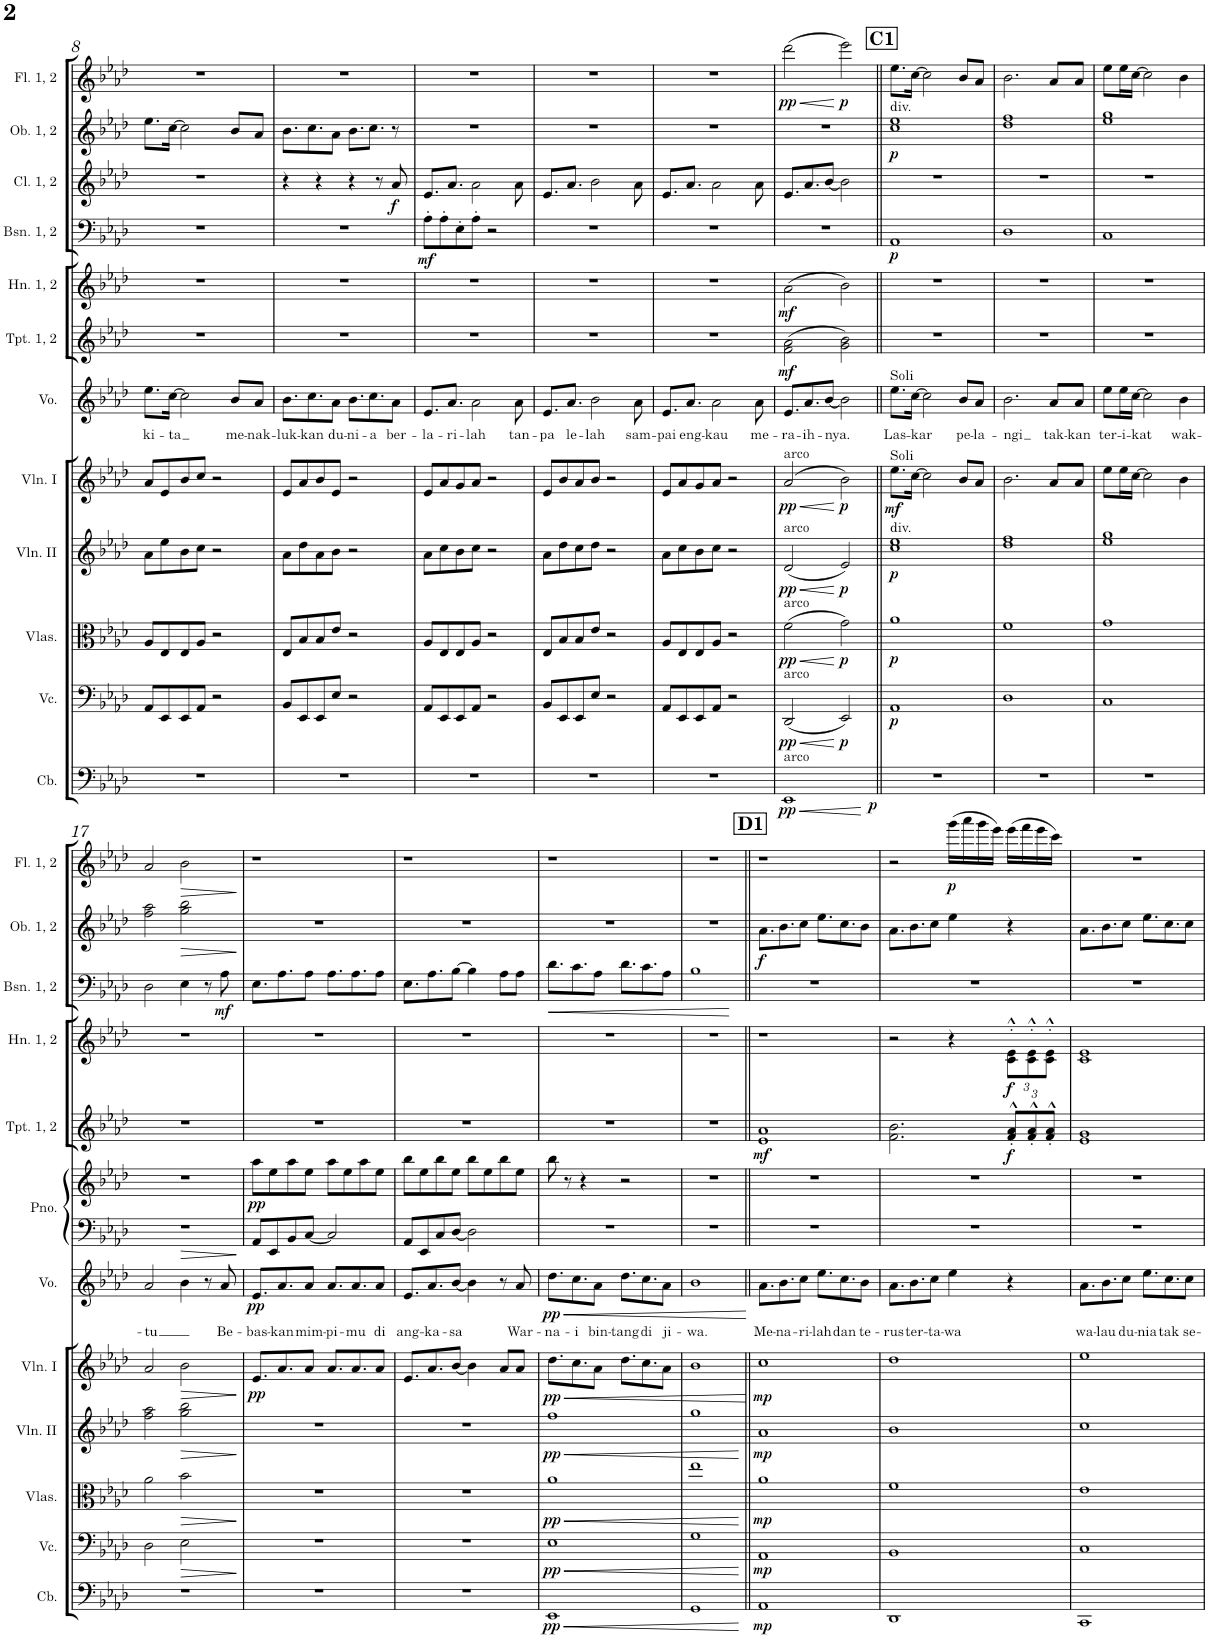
**kern	**dynam	**kern	**dynam	**kern	**dynam	**kern	**dynam	**kern	**dynam	**kern	**text	**dynam	**kern	**kern	**dynam	**kern	**dynam	**kern	**dynam	**kern	**dynam	**kern	**dynam	**kern	**dynam	**kern	**dynam
*part13	*part13	*part12	*part12	*part11	*part11	*part10	*part10	*part9	*part9	*part8	*part8	*part8	*part7	*part7	*part7	*part6	*part6	*part5	*part5	*part4	*part4	*part3	*part3	*part2	*part2	*part1	*part1
*staff14	*staff14	*staff13	*staff13	*staff12	*staff12	*staff11	*staff11	*staff10	*staff10	*staff9	*staff9	*staff9	*staff8	*staff7	*staff7/8	*staff6	*staff6	*staff5	*staff5	*staff4	*staff4	*staff3	*staff3	*staff2	*staff2	*staff1	*staff1
*I"Contrabass	*	*I"Violoncello	*	*I"Violas	*	*I"Violin II	*	*I"Violin I	*	*I"Voice	*	*	*I"Piano	*	*	*I"Trumpets 1, 2 in Bb	*	*I"Horns 1, 2 in F	*	*I"Bassoons 1, 2	*	*I"Clarinets 1, 2 in Bb	*	*I"Oboes 1, 2	*	*I"Flutes 1, 2	*
*I'Cb.	*	*I'Vc.	*	*I'Vlas.	*	*I'Vln. II	*	*I'Vln. I	*	*I'Vo.	*	*	*I'Pno.	*	*	*I'Tpt. 1, 2	*	*I'Hn. 1, 2	*	*I'Bsn. 1, 2	*	*I'Cl. 1, 2	*	*I'Ob. 1, 2	*	*I'Fl. 1, 2	*
!!LO:PB:g=z
*clefF4	*	*clefF4	*	*clefC3	*	*clefG2	*	*clefG2	*	*clefG2	*	*	*clefF4	*clefG2	*	*clefG2	*	*clefG2	*	*clefF4	*	*clefG2	*	*clefG2	*	*clefG2	*
*Trd7c12	*	*	*	*	*	*	*	*	*	*	*	*	*	*	*	*Trd1c2	*	*Trd4c7	*	*	*	*Trd1c2	*	*	*	*	*
*k[b-e-a-d-]	*	*k[b-e-a-d-]	*	*k[b-e-a-d-]	*	*k[b-e-a-d-]	*	*k[b-e-a-d-]	*	*k[b-e-a-d-]	*	*	*k[b-e-a-d-]	*k[b-e-a-d-]	*	*k[b-e-a-d-]	*	*k[b-e-a-d-]	*	*k[b-e-a-d-]	*	*k[b-e-a-d-]	*	*k[b-e-a-d-]	*	*k[b-e-a-d-]	*
*A-:	*	*A-:	*	*A-:	*	*A-:	*	*A-:	*	*A-:	*	*	*A-:	*A-:	*	*A-:	*	*A-:	*	*A-:	*	*A-:	*	*A-:	*	*A-:	*
*M4/4	*	*M4/4	*	*M4/4	*	*M4/4	*	*M4/4	*	*M4/4	*	*	*M4/4	*M4/4	*	*M4/4	*	*M4/4	*	*M4/4	*	*M4/4	*	*M4/4	*	*M4/4	*
=8	=8	=8	=8	=8	=8	=8	=8	=8	=8	=8	=8	=8	=8	=8	=8	=8	=8	=8	=8	=8	=8	=8	=8	=8	=8	=8	=8
!	!	!	!	!	!	!	!	!	!	!	!LO:LY:b	!	!	!	!	!	!	!	!	!	!	!	!	!	!	!	!
1r	.	8AA-/L	.	8A-/L	.	8a-\L	.	8a-/L	.	8.ee-\L	ki-	.	1r	1r	.	1r	.	1r	.	1r	.	1r	.	8.ee-\L	.	1r	.
.	.	8EE-/	.	8E-/	.	8ee-\	.	8e-/	.	.	.	.	.	.	.	.	.	.	.	.	.	.	.	.	.	.	.
!	!	!	!	!	!	!	!	!	!	!	!LO:LY:b	!	!	!	!	!	!	!	!	!	!	!	!	!	!	!	!
.	.	.	.	.	.	.	.	.	.	[>16cc\Jk	-ta	.	.	.	.	.	.	.	.	.	.	.	.	[>16cc\Jk	.	.	.
.	.	8EE-/	.	8E-/	.	8b-\	.	8b-/	.	2cc\]	.	.	.	.	.	.	.	.	.	.	.	.	.	2cc\]	.	.	.
.	.	8AA-/J	.	8A-/J	.	8cc\J	.	8cc/J	.	.	.	.	.	.	.	.	.	.	.	.	.	.	.	.	.	.	.
.	.	2r	.	2r	.	2r	.	2r	.	.	.	.	.	.	.	.	.	.	.	.	.	.	.	.	.	.	.
!	!	!	!	!	!	!	!	!	!	!	!LO:LY:b	!	!	!	!	!	!	!	!	!	!	!	!	!	!	!	!
.	.	.	.	.	.	.	.	.	.	8b-/L	me-	.	.	.	.	.	.	.	.	.	.	.	.	8b-/L	.	.	.
!	!	!	!	!	!	!	!	!	!	!	!LO:LY:b	!	!	!	!	!	!	!	!	!	!	!	!	!	!	!	!
.	.	.	.	.	.	.	.	.	.	8a-/J	-nak-	.	.	.	.	.	.	.	.	.	.	.	.	8a-/J	.	.	.
=9	=9	=9	=9	=9	=9	=9	=9	=9	=9	=9	=9	=9	=9	=9	=9	=9	=9	=9	=9	=9	=9	=9	=9	=9	=9	=9	=9
!	!	!	!	!	!	!	!	!	!	!	!LO:LY:b	!	!	!	!	!	!	!	!	!	!	!	!	!	!	!	!
1r	.	8BB-/L	.	8E-/L	.	8a-\L	.	8e-/L	.	8.b-\L	-luk-	.	1r	1r	.	1r	.	1r	.	1r	.	4r	.	8.b-\L	.	1r	.
.	.	8EE-/	.	8B-/	.	8dd-\	.	8a-/	.	.	.	.	.	.	.	.	.	.	.	.	.	.	.	.	.	.	.
!	!	!	!	!	!	!	!	!	!	!	!LO:LY:b	!	!	!	!	!	!	!	!	!	!	!	!	!	!	!	!
.	.	.	.	.	.	.	.	.	.	8.cc\	-kan	.	.	.	.	.	.	.	.	.	.	.	.	8.cc\	.	.	.
.	.	8EE-/	.	8B-/	.	8a-\	.	8b-/	.	.	.	.	.	.	.	.	.	.	.	.	.	4r	.	.	.	.	.
!	!	!	!	!	!	!	!	!	!	!	!LO:LY:b	!	!	!	!	!	!	!	!	!	!	!	!	!	!	!	!
.	.	8E-/J	.	8e-/J	.	8b-\J	.	8e-/J	.	8a-\J	du-	.	.	.	.	.	.	.	.	.	.	.	.	8a-\J	.	.	.
!	!	!	!	!	!	!	!	!	!	!	!LO:LY:b	!	!	!	!	!	!	!	!	!	!	!	!	!	!	!	!
.	.	2r	.	2r	.	2r	.	2r	.	8.b-\L	-ni-	.	.	.	.	.	.	.	.	.	.	4r	.	8.b-\L	.	.	.
!	!	!	!	!	!	!	!	!	!	!	!LO:LY:b	!	!	!	!	!	!	!	!	!	!	!	!	!	!	!	!
.	.	.	.	.	.	.	.	.	.	8.cc\	-a	.	.	.	.	.	.	.	.	.	.	.	.	8.cc\J	.	.	.
.	.	.	.	.	.	.	.	.	.	.	.	.	.	.	.	.	.	.	.	.	.	8r	.	.	.	.	.
!	!	!	!	!	!	!	!	!	!	!	!LO:LY:b	!	!	!	!	!	!	!	!	!	!	!	!LO:DY:b	!	!	!	!
.	.	.	.	.	.	.	.	.	.	8a-\J	ber-	.	.	.	.	.	.	.	.	.	.	8a-/	f	8r	.	.	.
=10	=10	=10	=10	=10	=10	=10	=10	=10	=10	=10	=10	=10	=10	=10	=10	=10	=10	=10	=10	=10	=10	=10	=10	=10	=10	=10	=10
!	!	!	!	!	!	!	!	!	!	!	!LO:LY:b	!	!	!	!	!	!	!	!	!	!LO:DY:b	!	!	!	!	!	!
1r	.	8AA-/L	.	8A-/L	.	8a-\L	.	8e-/L	.	8.e-/L	-la-	.	1r	1r	.	1r	.	1r	.	8A-'\L	mf	8.e-/L	.	1r	.	1r	.
.	.	8EE-/	.	8E-/	.	8cc\	.	8a-/	.	.	.	.	.	.	.	.	.	.	.	8A-'\	.	.	.	.	.	.	.
!	!	!	!	!	!	!	!	!	!	!	!LO:LY:b	!	!	!	!	!	!	!	!	!	!	!	!	!	!	!	!
.	.	.	.	.	.	.	.	.	.	8.a-/J	-ri-	.	.	.	.	.	.	.	.	.	.	8.a-/J	.	.	.	.	.
.	.	8EE-/	.	8E-/	.	8b-\	.	8g/	.	.	.	.	.	.	.	.	.	.	.	8E-'\	.	.	.	.	.	.	.
!	!	!	!	!	!	!	!	!	!	!	!LO:LY:b	!	!	!	!	!	!	!	!	!	!	!	!	!	!	!	!
.	.	8AA-/J	.	8A-/J	.	8cc\J	.	8a-/J	.	2a-\	-lah	.	.	.	.	.	.	.	.	8A-'\J	.	2a-\	.	.	.	.	.
.	.	2r	.	2r	.	2r	.	2r	.	.	.	.	.	.	.	.	.	.	.	2r	.	.	.	.	.	.	.
!	!	!	!	!	!	!	!	!	!	!	!LO:LY:b	!	!	!	!	!	!	!	!	!	!	!	!	!	!	!	!
.	.	.	.	.	.	.	.	.	.	8a-\	tan-	.	.	.	.	.	.	.	.	.	.	8a-\	.	.	.	.	.
=11	=11	=11	=11	=11	=11	=11	=11	=11	=11	=11	=11	=11	=11	=11	=11	=11	=11	=11	=11	=11	=11	=11	=11	=11	=11	=11	=11
!	!	!	!	!	!	!	!	!	!	!	!LO:LY:b	!	!	!	!	!	!	!	!	!	!	!	!	!	!	!	!
1r	.	8BB-/L	.	8E-/L	.	8a-\L	.	8e-/L	.	8.e-/L	-pa	.	1r	1r	.	1r	.	1r	.	1r	.	8.e-/L	.	1r	.	1r	.
.	.	8EE-/	.	8B-/	.	8dd-\	.	8b-/	.	.	.	.	.	.	.	.	.	.	.	.	.	.	.	.	.	.	.
!	!	!	!	!	!	!	!	!	!	!	!LO:LY:b	!	!	!	!	!	!	!	!	!	!	!	!	!	!	!	!
.	.	.	.	.	.	.	.	.	.	8.a-/J	le-	.	.	.	.	.	.	.	.	.	.	8.a-/J	.	.	.	.	.
.	.	8EE-/	.	8B-/	.	8cc\	.	8a-/	.	.	.	.	.	.	.	.	.	.	.	.	.	.	.	.	.	.	.
!	!	!	!	!	!	!	!	!	!	!	!LO:LY:b	!	!	!	!	!	!	!	!	!	!	!	!	!	!	!	!
.	.	8E-/J	.	8e-/J	.	8dd-\J	.	8b-/J	.	2b-\	-lah	.	.	.	.	.	.	.	.	.	.	2b-\	.	.	.	.	.
.	.	2r	.	2r	.	2r	.	2r	.	.	.	.	.	.	.	.	.	.	.	.	.	.	.	.	.	.	.
!	!	!	!	!	!	!	!	!	!	!	!LO:LY:b	!	!	!	!	!	!	!	!	!	!	!	!	!	!	!	!
.	.	.	.	.	.	.	.	.	.	8a-\	sam-	.	.	.	.	.	.	.	.	.	.	8a-\	.	.	.	.	.
=12	=12	=12	=12	=12	=12	=12	=12	=12	=12	=12	=12	=12	=12	=12	=12	=12	=12	=12	=12	=12	=12	=12	=12	=12	=12	=12	=12
!	!	!	!	!	!	!	!	!	!	!	!LO:LY:b	!	!	!	!	!	!	!	!	!	!	!	!	!	!	!	!
1r	.	8AA-/L	.	8A-/L	.	8a-\L	.	8e-/L	.	8.e-/L	-pai	.	1r	1r	.	1r	.	1r	.	1r	.	8.e-/L	.	1r	.	1r	.
.	.	8EE-/	.	8E-/	.	8cc\	.	8a-/	.	.	.	.	.	.	.	.	.	.	.	.	.	.	.	.	.	.	.
!	!	!	!	!	!	!	!	!	!	!	!LO:LY:b	!	!	!	!	!	!	!	!	!	!	!	!	!	!	!	!
.	.	.	.	.	.	.	.	.	.	8.a-/J	eng-	.	.	.	.	.	.	.	.	.	.	8.a-/J	.	.	.	.	.
.	.	8EE-/	.	8E-/	.	8b-\	.	8g/	.	.	.	.	.	.	.	.	.	.	.	.	.	.	.	.	.	.	.
!	!	!	!	!	!	!	!	!	!	!	!LO:LY:b	!	!	!	!	!	!	!	!	!	!	!	!	!	!	!	!
.	.	8AA-/J	.	8A-/J	.	8cc\J	.	8a-/J	.	2a-\	-kau	.	.	.	.	.	.	.	.	.	.	2a-\	.	.	.	.	.
.	.	2r	.	2r	.	2r	.	2r	.	.	.	.	.	.	.	.	.	.	.	.	.	.	.	.	.	.	.
!	!	!	!	!	!	!	!	!	!	!	!LO:LY:b	!	!	!	!	!	!	!	!	!	!	!	!	!	!	!	!
.	.	.	.	.	.	.	.	.	.	8a-\	me-	.	.	.	.	.	.	.	.	.	.	8a-\	.	.	.	.	.
=13	=13	=13	=13	=13	=13	=13	=13	=13	=13	=13	=13	=13	=13	=13	=13	=13	=13	=13	=13	=13	=13	=13	=13	=13	=13	=13	=13
!	!	!	!	!	!	!	!	!LO:TX:a:t=arco	!	!	!	!	!	!	!	!	!	!	!	!	!	!	!	!	!	!	!
!	!	!	!	!	!	!LO:TX:a:t=arco	!	!	!	!	!	!	!	!	!	!	!	!	!	!	!	!	!	!	!	!	!
!	!	!	!	!LO:TX:a:t=arco	!	!	!	!	!	!	!	!	!	!	!	!	!	!	!	!	!	!	!	!	!	!	!
!	!	!LO:TX:a:t=arco	!	!	!	!	!	!	!	!	!	!	!	!	!	!	!	!	!	!	!	!	!	!	!	!	!
!LO:TX:a:t=arco	!	!	!	!	!	!	!	!	!	!	!	!	!	!	!	!	!	!	!	!	!	!	!	!	!	!	!
!	!LO:HP:b	!	!LO:HP:b	!	!LO:HP:b	!	!LO:HP:b	!	!LO:HP:b	!	!LO:LY:b	!	!	!	!	!	!	!	!	!	!	!	!	!	!	!	!LO:HP:b
!	!LO:DY:n=1:b	!	!LO:DY:n=1:b	!	!LO:DY:n=1:b	!	!LO:DY:n=1:b	!	!LO:DY:n=1:b	!	!	!	!	!	!	!	!LO:DY:b	!	!LO:DY:b	!	!	!	!	!	!	!	!LO:DY:n=1:b
*^	*	*	*	*	*	*	*	*	*	*	*	*	*	*	*	*	*	*	*	*	*	*	*	*	*	*	*
1EE-	2..ryy	< pp	(2DD-/	< pp	(2f\	< pp	(2d-/	< pp	(2a-/	< pp	8.e-/L	-ra-	.	1r	1r	.	(2f\ 2a-\	mf	(2a-\	mf	1r	.	8.e-/L	.	1r	.	(2ddd-\	< pp
!	!	!	!	!	!	!	!	!	!	!	!	!LO:LY:b	!	!	!	!	!	!	!	!	!	!	!	!	!	!	!	!
.	.	.	.	.	.	.	.	.	.	.	8.a-/	-ih-	.	.	.	.	.	.	.	.	.	.	8.a-/	.	.	.	.	.
!	!	!	!	!	!	!	!	!	!	!	!	!LO:LY:b	!	!	!	!	!	!	!	!	!	!	!	!	!	!	!	!
.	.	.	.	.	.	.	.	.	.	.	[<8b-/J	-nya.	.	.	.	.	.	.	.	.	.	.	[<8b-/J	.	.	.	.	.
!	!	!	!	!LO:DY:n=2:b	!	!LO:DY:n=2:b	!	!LO:DY:n=2:b	!	!LO:DY:n=2:b	!	!	!	!	!	!	!	!	!	!	!	!	!	!	!	!	!	!LO:DY:n=2:b
.	.	.	2EE-/)	[ p	2g\)	[ p	2e-/)	[ p	2b-\)	[ p	2b-\]	.	.	.	.	.	2g\ 2b-\)	.	2b-\)	.	.	.	2b-\]	.	.	.	2eee-\)	[ p
!	!	!LO:DY:n=2:b	!	!	!	!	!	!	!	!	!	!	!	!	!	!	!	!	!	!	!	!	!	!	!	!	!	!
.	8ryy	p	.	.	.	.	.	.	.	.	.	.	.	.	.	.	.	.	.	.	.	.	.	.	.	.	.	.
.	.	[	.	.	.	.	.	.	.	.	.	.	.	.	.	.	.	.	.	.	.	.	.	.	.	.	.	.
!!LO:REH:place=s1:a:B:cj:fs=14:t=C1
=14||	=14||	=14||	=14||	=14||	=14||	=14||	=14||	=14||	=14||	=14||	=14||	=14||	=14||	=14||	=14||	=14||	=14||	=14||	=14||	=14||	=14||	=14||	=14||	=14||	=14||	=14||	=14||	=14||
!	!	!	!	!	!	!	!	!	!	!	!	!	!	!	!	!	!	!	!	!	!	!	!	!	!LO:TX:a:t=div.	!	!	!
!	!	!	!	!	!	!	!	!	!	!	!LO:TX:a:t=Soli	!	!	!	!	!	!	!	!	!	!	!	!	!	!	!	!	!
!	!	!	!	!	!	!	!	!	!LO:TX:a:t=Soli	!	!	!	!	!	!	!	!	!	!	!	!	!	!	!	!	!	!	!
!	!	!	!	!	!	!	!LO:TX:a:t=div.	!	!	!	!	!	!	!	!	!	!	!	!	!	!	!	!	!	!	!	!	!
!	!	!	!	!LO:DY:b	!	!LO:DY:b	!	!LO:DY:b	!	!LO:DY:b	!	!LO:LY:b	!	!	!	!	!	!	!	!	!	!LO:DY:b	!	!	!	!LO:DY:b	!	!
*v	*v	*	*	*	*	*	*	*	*	*	*	*	*	*	*	*	*	*	*	*	*	*	*	*	*	*	*	*
1r	.	1AA-	p	1a-	p	1cc 1ee-	p	8.ee-\L	mf	8.ee-\L	Las-	.	1r	1r	.	1r	.	1r	.	1AA-	p	1r	.	1cc 1ee-	p	8.ee-\L	.
!	!	!	!	!	!	!	!	!	!	!	!LO:LY:b	!	!	!	!	!	!	!	!	!	!	!	!	!	!	!	!
.	.	.	.	.	.	.	.	[>16cc\Jk	.	[>16cc\Jk	-kar	.	.	.	.	.	.	.	.	.	.	.	.	.	.	[>16cc\Jk	.
.	.	.	.	.	.	.	.	2cc\]	.	2cc\]	.	.	.	.	.	.	.	.	.	.	.	.	.	.	.	2cc\]	.
!	!	!	!	!	!	!	!	!	!	!	!LO:LY:b	!	!	!	!	!	!	!	!	!	!	!	!	!	!	!	!
.	.	.	.	.	.	.	.	8b-/L	.	8b-/L	pe-	.	.	.	.	.	.	.	.	.	.	.	.	.	.	8b-/L	.
!	!	!	!	!	!	!	!	!	!	!	!LO:LY:b	!	!	!	!	!	!	!	!	!	!	!	!	!	!	!	!
.	.	.	.	.	.	.	.	8a-/J	.	8a-/J	-la-	.	.	.	.	.	.	.	.	.	.	.	.	.	.	8a-/J	.
=15	=15	=15	=15	=15	=15	=15	=15	=15	=15	=15	=15	=15	=15	=15	=15	=15	=15	=15	=15	=15	=15	=15	=15	=15	=15	=15	=15
!	!	!	!	!	!	!	!	!	!	!	!LO:LY:b	!	!	!	!	!	!	!	!	!	!	!	!	!	!	!	!
1r	.	1D-	.	1f	.	1dd- 1ff	.	2.b-\	.	2.b-\	-ngi	.	1r	1r	.	1r	.	1r	.	1D-	.	1r	.	1dd- 1ff	.	2.b-\	.
!	!	!	!	!	!	!	!	!	!	!	!LO:LY:b	!	!	!	!	!	!	!	!	!	!	!	!	!	!	!	!
.	.	.	.	.	.	.	.	8a-/L	.	8a-/L	tak-	.	.	.	.	.	.	.	.	.	.	.	.	.	.	8a-/L	.
!	!	!	!	!	!	!	!	!	!	!	!LO:LY:b	!	!	!	!	!	!	!	!	!	!	!	!	!	!	!	!
.	.	.	.	.	.	.	.	8a-/J	.	8a-/J	-kan	.	.	.	.	.	.	.	.	.	.	.	.	.	.	8a-/J	.
=16	=16	=16	=16	=16	=16	=16	=16	=16	=16	=16	=16	=16	=16	=16	=16	=16	=16	=16	=16	=16	=16	=16	=16	=16	=16	=16	=16
!	!	!	!	!	!	!	!	!	!	!	!LO:LY:b	!	!	!	!	!	!	!	!	!	!	!	!	!	!	!	!
1r	.	1C	.	1g	.	1ee- 1gg	.	8ee-\L	.	8ee-\L	ter-	.	1r	1r	.	1r	.	1r	.	1C	.	1r	.	1ee- 1gg	.	8ee-\L	.
!	!	!	!	!	!	!	!	!	!	!	!LO:LY:b	!	!	!	!	!	!	!	!	!	!	!	!	!	!	!	!
.	.	.	.	.	.	.	.	16ee-\L	.	16ee-\L	-i-	.	.	.	.	.	.	.	.	.	.	.	.	.	.	16ee-\L	.
!	!	!	!	!	!	!	!	!	!	!	!LO:LY:b	!	!	!	!	!	!	!	!	!	!	!	!	!	!	!	!
.	.	.	.	.	.	.	.	[>16cc\JJ	.	[>16cc\JJ	-kat	.	.	.	.	.	.	.	.	.	.	.	.	.	.	[>16cc\JJ	.
.	.	.	.	.	.	.	.	2cc\]	.	2cc\]	.	.	.	.	.	.	.	.	.	.	.	.	.	.	.	2cc\]	.
!	!	!	!	!	!	!	!	!	!	!	!LO:LY:b	!	!	!	!	!	!	!	!	!	!	!	!	!	!	!	!
.	.	.	.	.	.	.	.	4b-\	.	4b-\	wak-	.	.	.	.	.	.	.	.	.	.	.	.	.	.	4b-\	.
!!LO:LB:g=z
=17	=17	=17	=17	=17	=17	=17	=17	=17	=17	=17	=17	=17	=17	=17	=17	=17	=17	=17	=17	=17	=17	=17	=17	=17	=17	=17	=17
!	!	!	!	!	!	!	!	!	!	!	!LO:LY:b	!	!	!	!	!	!	!	!	!	!	!	!	!	!	!	!
1r	.	2D-\	.	2a-\	.	2ff\ 2aa-\	.	2a-/	.	2a-/	-tu	.	1r	1r	.	1r	.	1r	.	2D-\	.	1r	.	2ff\ 2aa-\	.	2a-/	.
!	!	!	!LO:HP:b	!	!LO:HP:b	!	!LO:HP:b	!	!LO:HP:b	!	!	!LO:HP:b	!	!	!	!	!	!	!	!	!	!	!	!	!LO:HP:b	!	!LO:HP:b
.	.	2E-\	>	2b-\	>	2gg\ 2bb-\	>	2b-\	>	4b-\	.	>	.	.	.	.	.	.	.	4E-\	.	.	.	2gg\ 2bb-\	>	2b-\	>
.	.	.	.	.	.	.	.	.	.	8r	.	.	.	.	.	.	.	.	.	8r	.	.	.	.	.	.	.
!	!	!	!	!	!	!	!	!	!	!	!LO:LY:b	!	!	!	!	!	!	!	!	!	!LO:DY:b	!	!	!	!	!	!
.	.	.	.	.	.	.	.	.	.	8a-/	Be-	.	.	.	.	.	.	.	.	8A-\	mf	.	.	.	.	.	.
.	.	.	]	.	]	.	]	.	]	.	.	]	.	.	.	.	.	.	.	.	.	.	.	.	]	.	]
=18	=18	=18	=18	=18	=18	=18	=18	=18	=18	=18	=18	=18	=18	=18	=18	=18	=18	=18	=18	=18	=18	=18	=18	=18	=18	=18	=18
!	!	!	!	!	!	!	!	!	!LO:DY:b	!	!LO:LY:b	!LO:DY:b	!	!	!LO:DY:b	!	!	!	!	!	!	!	!	!	!	!	!
1r	.	1r	.	1r	.	1r	.	8.e-/L	pp	8.e-/L	-bas-	pp	8AA-/L	8aa-\L	pp	1r	.	1r	.	8.E-\L	.	1r	.	1r	.	1r	.
.	.	.	.	.	.	.	.	.	.	.	.	.	8EE-/	8ee-\	.	.	.	.	.	.	.	.	.	.	.	.	.
!	!	!	!	!	!	!	!	!	!	!	!LO:LY:b	!	!	!	!	!	!	!	!	!	!	!	!	!	!	!	!
.	.	.	.	.	.	.	.	8.a-/	.	8.a-/	-kan	.	.	.	.	.	.	.	.	8.A-\	.	.	.	.	.	.	.
.	.	.	.	.	.	.	.	.	.	.	.	.	8BB-/	8aa-\	.	.	.	.	.	.	.	.	.	.	.	.	.
!	!	!	!	!	!	!	!	!	!	!	!LO:LY:b	!	!	!	!	!	!	!	!	!	!	!	!	!	!	!	!
.	.	.	.	.	.	.	.	8a-/J	.	8a-/J	mim-	.	[<8C/J	8ee-\J	.	.	.	.	.	8A-\J	.	.	.	.	.	.	.
!	!	!	!	!	!	!	!	!	!	!	!LO:LY:b	!	!	!	!	!	!	!	!	!	!	!	!	!	!	!	!
.	.	.	.	.	.	.	.	8.a-/L	.	8.a-/L	-pi-	.	2C/]	8aa-\L	.	.	.	.	.	8.A-\L	.	.	.	.	.	.	.
.	.	.	.	.	.	.	.	.	.	.	.	.	.	8ee-\	.	.	.	.	.	.	.	.	.	.	.	.	.
!	!	!	!	!	!	!	!	!	!	!	!LO:LY:b	!	!	!	!	!	!	!	!	!	!	!	!	!	!	!	!
.	.	.	.	.	.	.	.	8.a-/	.	8.a-/	-mu	.	.	.	.	.	.	.	.	8.A-\	.	.	.	.	.	.	.
.	.	.	.	.	.	.	.	.	.	.	.	.	.	8aa-\	.	.	.	.	.	.	.	.	.	.	.	.	.
!	!	!	!	!	!	!	!	!	!	!	!LO:LY:b	!	!	!	!	!	!	!	!	!	!	!	!	!	!	!	!
.	.	.	.	.	.	.	.	8a-/J	.	8a-/J	di	.	.	8ee-\J	.	.	.	.	.	8A-\J	.	.	.	.	.	.	.
=19	=19	=19	=19	=19	=19	=19	=19	=19	=19	=19	=19	=19	=19	=19	=19	=19	=19	=19	=19	=19	=19	=19	=19	=19	=19	=19	=19
!	!	!	!	!	!	!	!	!	!	!	!LO:LY:b	!	!	!	!	!	!	!	!	!	!	!	!	!	!	!	!
1r	.	1r	.	1r	.	1r	.	8.e-/L	.	8.e-/L	ang-	.	8AA-/L	8bb-\L	.	1r	.	1r	.	8.E-\L	.	1r	.	1r	.	1r	.
.	.	.	.	.	.	.	.	.	.	.	.	.	8EE-/	8ee-\	.	.	.	.	.	.	.	.	.	.	.	.	.
!	!	!	!	!	!	!	!	!	!	!	!LO:LY:b	!	!	!	!	!	!	!	!	!	!	!	!	!	!	!	!
.	.	.	.	.	.	.	.	8.a-/	.	8.a-/	-ka-	.	.	.	.	.	.	.	.	8.A-\	.	.	.	.	.	.	.
.	.	.	.	.	.	.	.	.	.	.	.	.	8C/	8bb-\	.	.	.	.	.	.	.	.	.	.	.	.	.
!	!	!	!	!	!	!	!	!	!	!	!LO:LY:b	!	!	!	!	!	!	!	!	!	!	!	!	!	!	!	!
.	.	.	.	.	.	.	.	[<8b-/J	.	[<8b-/J	-sa	.	[<8D-/J	8ee-\J	.	.	.	.	.	[>8B-\J	.	.	.	.	.	.	.
.	.	.	.	.	.	.	.	4b-\]	.	4b-\]	.	.	2D-\]	8bb-\L	.	.	.	.	.	4B-\]	.	.	.	.	.	.	.
.	.	.	.	.	.	.	.	.	.	.	.	.	.	8ee-\	.	.	.	.	.	.	.	.	.	.	.	.	.
.	.	.	.	.	.	.	.	8a-/L	.	8r	.	.	.	8bb-\	.	.	.	.	.	8A-\L	.	.	.	.	.	.	.
!	!	!	!	!	!	!	!	!	!	!	!LO:LY:b	!	!	!	!	!	!	!	!	!	!	!	!	!	!	!	!
.	.	.	.	.	.	.	.	8a-/J	.	8a-/	War-	.	.	8ee-\J	.	.	.	.	.	8A-\J	.	.	.	.	.	.	.
=20	=20	=20	=20	=20	=20	=20	=20	=20	=20	=20	=20	=20	=20	=20	=20	=20	=20	=20	=20	=20	=20	=20	=20	=20	=20	=20	=20
!	!LO:HP:b	!	!LO:HP:b	!	!LO:HP:b	!	!LO:HP:b	!	!LO:HP:b	!	!LO:LY:b	!LO:HP:b	!	!	!	!	!	!	!	!	!LO:HP:b	!	!	!	!	!	!
!	!LO:DY:n=1:b	!	!LO:DY:n=1:b	!	!LO:DY:n=1:b	!	!LO:DY:n=1:b	!	!LO:DY:n=1:b	!	!	!LO:DY:n=1:b	!	!	!	!	!	!	!	!	!	!	!	!	!	!	!
1EE-	< pp	1E-	< pp	1a-	< pp	1ff	< pp	8.dd-\L	< pp	8.dd-\L	-na-	< pp	1r	8bb-\	.	1r	.	1r	.	8.d-\L	<	1r	.	1r	.	1r	.
.	.	.	.	.	.	.	.	.	.	.	.	.	.	8r	.	.	.	.	.	.	.	.	.	.	.	.	.
!	!	!	!	!	!	!	!	!	!	!	!LO:LY:b	!	!	!	!	!	!	!	!	!	!	!	!	!	!	!	!
.	.	.	.	.	.	.	.	8.cc\	.	8.cc\	-i	.	.	.	.	.	.	.	.	8.c\	.	.	.	.	.	.	.
.	.	.	.	.	.	.	.	.	.	.	.	.	.	4r	.	.	.	.	.	.	.	.	.	.	.	.	.
!	!	!	!	!	!	!	!	!	!	!	!LO:LY:b	!	!	!	!	!	!	!	!	!	!	!	!	!	!	!	!
.	.	.	.	.	.	.	.	8a-\J	.	8a-\J	bin-	.	.	.	.	.	.	.	.	8A-\J	.	.	.	.	.	.	.
!	!	!	!	!	!	!	!	!	!	!	!LO:LY:b	!	!	!	!	!	!	!	!	!	!	!	!	!	!	!	!
.	.	.	.	.	.	.	.	8.dd-\L	.	8.dd-\L	-tang	.	.	2r	.	.	.	.	.	8.d-\L	.	.	.	.	.	.	.
!	!	!	!	!	!	!	!	!	!	!	!LO:LY:b	!	!	!	!	!	!	!	!	!	!	!	!	!	!	!	!
.	.	.	.	.	.	.	.	8.cc\	.	8.cc\	di	.	.	.	.	.	.	.	.	8.c\	.	.	.	.	.	.	.
!	!	!	!	!	!	!	!	!	!	!	!LO:LY:b	!	!	!	!	!	!	!	!	!	!	!	!	!	!	!	!
.	.	.	.	.	.	.	.	8a-\J	.	8a-\J	ji-	.	.	.	.	.	.	.	.	8A-\J	.	.	.	.	.	.	.
=21	=21	=21	=21	=21	=21	=21	=21	=21	=21	=21	=21	=21	=21	=21	=21	=21	=21	=21	=21	=21	=21	=21	=21	=21	=21	=21	=21
!	!	!	!	!	!	!	!	!	!	!	!LO:LY:b	!	!	!	!	!	!	!	!	!	!	!	!	!	!	!	!
1GG	.	1G	.	1ee-	.	1gg	.	1b-	.	1b-	-wa.	.	1r	1r	.	1r	.	1r	.	1B-	.	1r	.	1r	.	1r	.
.	[	.	[	.	[	.	[	.	[	.	.	[	.	.	.	.	.	.	.	.	[	.	.	.	.	.	.
!!LO:REH:place=s1:a:B:cj:fs=14:t=D1
=22||	=22||	=22||	=22||	=22||	=22||	=22||	=22||	=22||	=22||	=22||	=22||	=22||	=22||	=22||	=22||	=22||	=22||	=22||	=22||	=22||	=22||	=22||	=22||	=22||	=22||	=22||	=22||
!	!LO:DY:b	!	!LO:DY:b	!	!LO:DY:b	!	!LO:DY:b	!	!LO:DY:b	!	!LO:LY:b	!	!	!	!	!	!LO:DY:b	!	!	!	!	!	!	!	!LO:DY:b	!	!
1AA-	mp	1AA-	mp	1a-	mp	1a-	mp	1cc	mp	8.a-\L	Me-	.	1r	1r	.	1e- 1a-	mf	1r	.	1r	.	1r	.	8.a-\L	f	1r	.
!	!	!	!	!	!	!	!	!	!	!	!LO:LY:b	!	!	!	!	!	!	!	!	!	!	!	!	!	!	!	!
.	.	.	.	.	.	.	.	.	.	8.b-\	-na-	.	.	.	.	.	.	.	.	.	.	.	.	8.b-\	.	.	.
!	!	!	!	!	!	!	!	!	!	!	!LO:LY:b	!	!	!	!	!	!	!	!	!	!	!	!	!	!	!	!
.	.	.	.	.	.	.	.	.	.	8cc\J	-ri-	.	.	.	.	.	.	.	.	.	.	.	.	8cc\J	.	.	.
!	!	!	!	!	!	!	!	!	!	!	!LO:LY:b	!	!	!	!	!	!	!	!	!	!	!	!	!	!	!	!
.	.	.	.	.	.	.	.	.	.	8.ee-\L	-lah	.	.	.	.	.	.	.	.	.	.	.	.	8.ee-\L	.	.	.
!	!	!	!	!	!	!	!	!	!	!	!LO:LY:b	!	!	!	!	!	!	!	!	!	!	!	!	!	!	!	!
.	.	.	.	.	.	.	.	.	.	8.cc\	dan	.	.	.	.	.	.	.	.	.	.	.	.	8.cc\	.	.	.
!	!	!	!	!	!	!	!	!	!	!	!LO:LY:b	!	!	!	!	!	!	!	!	!	!	!	!	!	!	!	!
.	.	.	.	.	.	.	.	.	.	8b-\J	te-	.	.	.	.	.	.	.	.	.	.	.	.	8b-\J	.	.	.
=23	=23	=23	=23	=23	=23	=23	=23	=23	=23	=23	=23	=23	=23	=23	=23	=23	=23	=23	=23	=23	=23	=23	=23	=23	=23	=23	=23
!	!	!	!	!	!	!	!	!	!	!	!LO:LY:b	!	!	!	!	!	!	!	!	!	!	!	!	!	!	!	!
1DD-	.	1BB-	.	1f	.	1b-	.	1dd-	.	8.a-\L	-rus	.	1r	1r	.	2.f\ 2.b-\	.	2r	.	1r	.	1r	.	8.a-\L	.	2r	.
!	!	!	!	!	!	!	!	!	!	!	!LO:LY:b	!	!	!	!	!	!	!	!	!	!	!	!	!	!	!	!
.	.	.	.	.	.	.	.	.	.	8.b-\	ter-	.	.	.	.	.	.	.	.	.	.	.	.	8.b-\	.	.	.
!	!	!	!	!	!	!	!	!	!	!	!LO:LY:b	!	!	!	!	!	!	!	!	!	!	!	!	!	!	!	!
.	.	.	.	.	.	.	.	.	.	8cc\J	-ta-	.	.	.	.	.	.	.	.	.	.	.	.	8cc\J	.	.	.
!	!	!	!	!	!	!	!	!	!	!	!LO:LY:b	!	!	!	!	!	!	!	!	!	!	!	!	!	!	!	!LO:DY:b
.	.	.	.	.	.	.	.	.	.	4ee-\	-wa	.	.	.	.	.	.	4r	.	.	.	.	.	4ee-\	.	(>16ggg\LL	p
.	.	.	.	.	.	.	.	.	.	.	.	.	.	.	.	.	.	.	.	.	.	.	.	.	.	16aaa-\	.
.	.	.	.	.	.	.	.	.	.	.	.	.	.	.	.	.	.	.	.	.	.	.	.	.	.	16ggg\	.
.	.	.	.	.	.	.	.	.	.	.	.	.	.	.	.	.	.	.	.	.	.	.	.	.	.	16eee-\JJ)	.
*	*	*	*	*	*	*	*	*	*	*	*	*	*	*	*	*Xbrackettup	*	*Xbrackettup	*	*	*	*	*	*	*	*	*
!	!	!	!	!	!	!	!	!	!	!	!	!	!	!	!	!	!LO:DY:b	!	!LO:DY:b	!	!	!	!	!	!	!	!
.	.	.	.	.	.	.	.	.	.	4r	.	.	.	.	.	12f/'^^ 12a-/'^^L	f	12c\'^^ 12e-\'^^L	f	.	.	.	.	4r	.	(>16eee-\LL	.
.	.	.	.	.	.	.	.	.	.	.	.	.	.	.	.	.	.	.	.	.	.	.	.	.	.	16fff\	.
.	.	.	.	.	.	.	.	.	.	.	.	.	.	.	.	12f/'^^ 12a-/'^^	.	12c\'^^ 12e-\'^^	.	.	.	.	.	.	.	.	.
.	.	.	.	.	.	.	.	.	.	.	.	.	.	.	.	.	.	.	.	.	.	.	.	.	.	16eee-\	.
.	.	.	.	.	.	.	.	.	.	.	.	.	.	.	.	12f/'^^ 12a-/'^^J	.	12c\'^^ 12e-\'^^J	.	.	.	.	.	.	.	.	.
.	.	.	.	.	.	.	.	.	.	.	.	.	.	.	.	.	.	.	.	.	.	.	.	.	.	16ccc\JJ)	.
=24	=24	=24	=24	=24	=24	=24	=24	=24	=24	=24	=24	=24	=24	=24	=24	=24	=24	=24	=24	=24	=24	=24	=24	=24	=24	=24	=24
!	!	!	!	!	!	!	!	!	!	!	!LO:LY:b	!	!	!	!	!	!	!	!	!	!	!	!	!	!	!	!
1CC	.	1C	.	1e-	.	1cc	.	1ee-	.	8.a-\L	wa-	.	1r	1r	.	1e- 1g	.	1c 1e-	.	1r	.	1r	.	8.a-\L	.	1r	.
!	!	!	!	!	!	!	!	!	!	!	!LO:LY:b	!	!	!	!	!	!	!	!	!	!	!	!	!	!	!	!
.	.	.	.	.	.	.	.	.	.	8.b-\	-lau	.	.	.	.	.	.	.	.	.	.	.	.	8.b-\	.	.	.
!	!	!	!	!	!	!	!	!	!	!	!LO:LY:b	!	!	!	!	!	!	!	!	!	!	!	!	!	!	!	!
.	.	.	.	.	.	.	.	.	.	8cc\J	du-	.	.	.	.	.	.	.	.	.	.	.	.	8cc\J	.	.	.
!	!	!	!	!	!	!	!	!	!	!	!LO:LY:b	!	!	!	!	!	!	!	!	!	!	!	!	!	!	!	!
.	.	.	.	.	.	.	.	.	.	8.ee-\L	-nia	.	.	.	.	.	.	.	.	.	.	.	.	8.ee-\L	.	.	.
!	!	!	!	!	!	!	!	!	!	!	!LO:LY:b	!	!	!	!	!	!	!	!	!	!	!	!	!	!	!	!
.	.	.	.	.	.	.	.	.	.	8.cc\	tak	.	.	.	.	.	.	.	.	.	.	.	.	8.cc\	.	.	.
!	!	!	!	!	!	!	!	!	!	!	!LO:LY:b	!	!	!	!	!	!	!	!	!	!	!	!	!	!	!	!
.	.	.	.	.	.	.	.	.	.	8cc\J	se-	.	.	.	.	.	.	.	.	.	.	.	.	8cc\J	.	.	.
=	=	=	=	=	=	=	=	=	=	=	=	=	=	=	=	=	=	=	=	=	=	=	=	=	=	=	=
*-	*-	*-	*-	*-	*-	*-	*-	*-	*-	*-	*-	*-	*-	*-	*-	*-	*-	*-	*-	*-	*-	*-	*-	*-	*-	*-	*-
